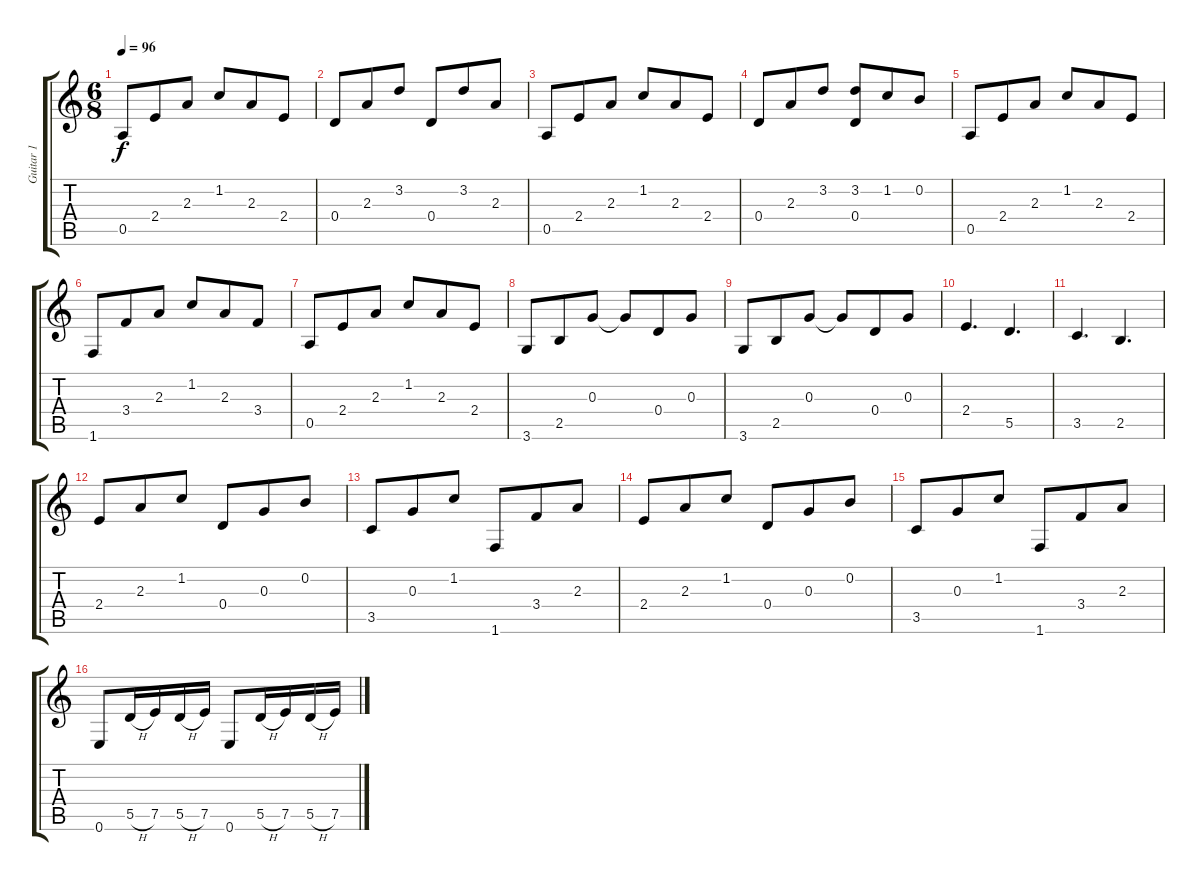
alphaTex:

\track ("Guitar 1" "Guitar 1") {instrument overdrivenguitar}
\staff {score tabs}
\tuning (E4 B3 G3 D3 A2 E2) {hide}
\ts (6 8)
\tempo 96
\clef g2
\ks c
0.5.8{dy f} 2.4.8 2.3.8 1.2.8 2.3.8 2.4.8 |
0.4.8 2.3.8 3.2.8 0.4.8 3.2.8 2.3.8 |
0.5.8 2.4.8 2.3.8 1.2.8 2.3.8 2.4.8 |
0.4.8 2.3.8 3.2.8 (3.2 0.4).8 1.2.8 0.2.8 |
0.5.8 2.4.8 2.3.8 1.2.8 2.3.8 2.4.8 |
1.6.8 3.4.8 2.3.8 1.2.8 2.3.8 3.4.8 |
0.5.8 2.4.8 2.3.8 1.2.8 2.3.8 2.4.8 |
3.6.8 2.5.8 0.3.8 0.3{t}.8 0.4.8 0.3.8 |
3.6.8 2.5.8 0.3.8 0.3{t}.8 0.4.8 0.3.8 |
2.4.4{d} 5.5.4{d} |
3.5.4{d} 2.5.4{d} |
2.4.8 2.3.8 1.2.8 0.4.8 0.3.8 0.2.8 |
3.5.8 0.3.8 1.2.8 1.6.8 3.4.8 2.3.8 |
2.4.8 2.3.8 1.2.8 0.4.8 0.3.8 0.2.8 |
3.5.8 0.3.8 1.2.8 1.6.8 3.4.8 2.3.8 |
0.6.8 5.5{h}.16 7.5.16 5.5{h}.16 7.5.16 0.6.8 5.5{h}.16 7.5.16 5.5{h}.16 7.5.16
